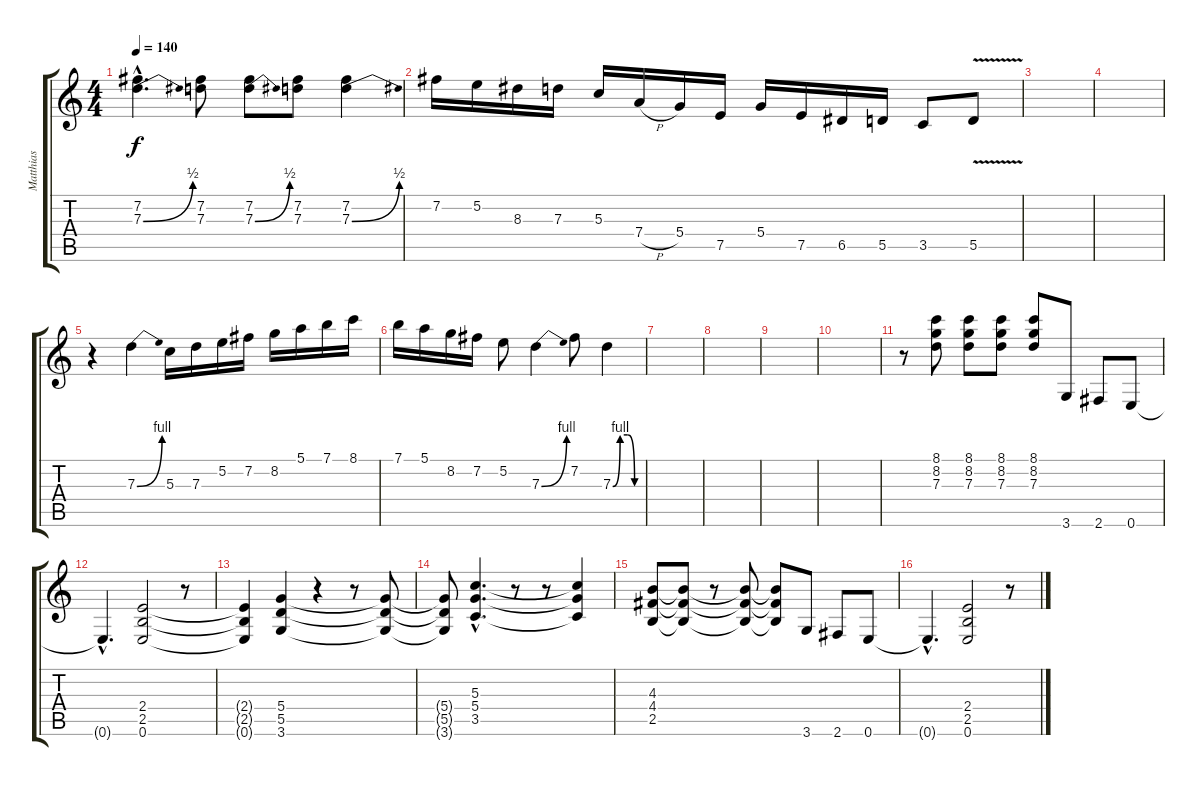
\track ("Matthias" "Matthias") {instrument distortionguitar}
\staff {score tabs}
\tuning (E4 B3 G3 D3 A2 E2) {hide}
\ts (4 4)
\tempo 140
\clef g2
\ks c
(7.2{hac} 7.3{be (bend 0 0 60 2) hac}).4{d dy f} (7.2 7.3).8 (7.2 7.3{be (bend 0 0 60 2)}).8 (7.2 7.3).8 (7.2 7.3{be (bend 0 0 60 2)}).4 |
7.2.16 5.2.16 8.3.16 7.3.16 5.3.16 7.4{h}.16 5.4.16 7.5.16 5.4.16 7.5.16 6.5.16 5.5.16 3.5.8 5.5{v}.8 |
|
|
r.4 7.3{be (bend 0 0 60 4)}.4 5.3.16 7.3.16 5.2.16 7.2.16 8.2.16 5.1.16 7.1.16 8.1.16 |
7.1.16 5.1.16 8.2.16 7.2.16 5.2.8 7.3{be (bend 0 0 60 4)}.4 7.2.8 7.3{be (custom 0 0 15 4 30 4 45 0 60 0)}.4 |
|
|
|
|
r.8 (8.1 8.2 7.3).8 (8.1 8.2 7.3).8 (8.1 8.2 7.3).8 (8.1 8.2 7.3).8 3.6.8 2.6.8 0.6.8 |
0.6{hac t}.4{d} (2.4 2.5 0.6).2 r.8 |
(2.4{t} 2.5{t} 0.6{t}).4 (5.4 5.5 3.6).4 r.4 r.8 (5.4{t} 5.5{t} 3.6{t}).8 |
(5.4{t} 5.5{t} 3.6{t}).8 (5.3{hac} 5.4{hac} 3.5{hac}).4{d} r.8 r.8 (5.3{t} 5.4{t} 3.5{t}).4 |
(4.3 4.4 2.5).8 (4.3{t} 4.4{t} 2.5{t}).8 r.8 (4.3{t} 4.4{t} 2.5{t}).8 (4.3{t} 4.4{t} 2.5{t}).8 3.6.8 2.6.8 0.6.8 |
0.6{hac t}.4{d} (2.4 2.5 0.6).2 r.8
